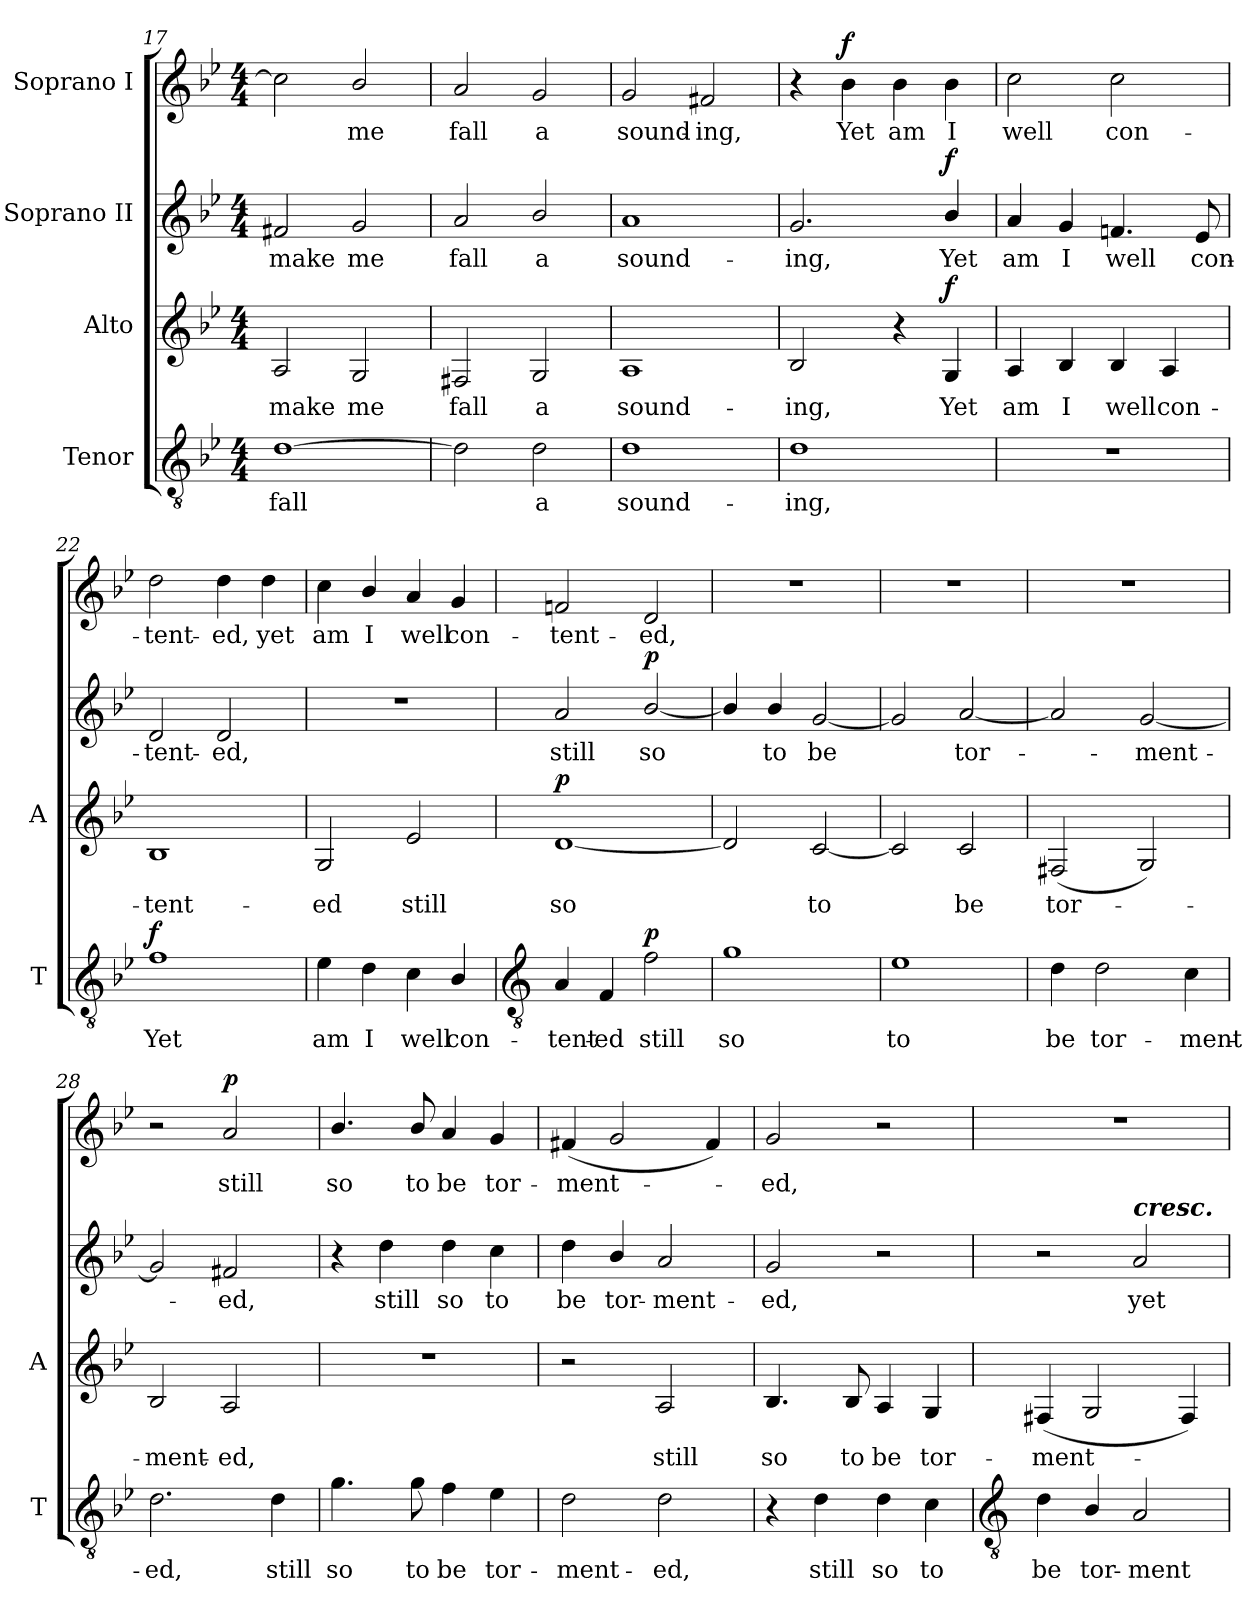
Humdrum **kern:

**kern	**text	**dynam	**kern	**text	**dynam	**kern	**text	**dynam	**kern	**text	**dynam
*part4	*part4	*part4	*part3	*part3	*part3	*part2	*part2	*part2	*part1	*part1	*part1
*staff4	*staff4	*staff4	*staff3	*staff3	*staff3	*staff2	*staff2	*staff2	*staff1	*staff1	*staff1
*I"Tenor	*	*	*I"Alto	*	*	*I"Soprano II	*	*	*I"Soprano I	*	*
*I'T	*	*	*I'A	*	*	*	*	*	*	*	*
!!LO:LB:g=z
*clefGv2	*	*	*clefG2	*	*	*clefG2	*	*	*clefG2	*	*
*k[b-e-]	*	*	*k[b-e-]	*	*	*k[b-e-]	*	*	*k[b-e-]	*	*
*B-:	*	*	*B-:	*	*	*B-:	*	*	*B-:	*	*
*M4/4	*	*	*M4/4	*	*	*M4/4	*	*	*M4/4	*	*
=17	=17	=17	=17	=17	=17	=17	=17	=17	=17	=17	=17
!	!LO:LY:b	!	!	!LO:LY:b	!	!	!LO:LY:b	!	!	!	!
[1d	fall	.	2A	make	.	2f#X	make	.	2cc]	.	.
!	!	!	!	!LO:LY:b	!	!	!LO:LY:b	!	!	!LO:LY:b	!
.	.	.	2G	me	.	2g	me	.	2b-/	me	.
=18	=18	=18	=18	=18	=18	=18	=18	=18	=18	=18	=18
!	!	!	!	!LO:LY:b	!	!	!LO:LY:b	!	!	!LO:LY:b	!
2d]	.	.	2F#X	fall	.	2a	fall	.	2a	fall	.
!	!LO:LY:b	!	!	!LO:LY:b	!	!	!LO:LY:b	!	!	!LO:LY:b	!
2d	a	.	2G	a	.	2b-/	a	.	2g	a	.
=19	=19	=19	=19	=19	=19	=19	=19	=19	=19	=19	=19
!	!LO:LY:b	!	!	!LO:LY:b	!	!	!LO:LY:b	!	!	!LO:LY:b	!
1d	sound-	.	1A	sound-	.	1a	sound-	.	2g	sound-	.
!	!	!	!	!	!	!	!	!	!	!LO:LY:b	!
.	.	.	.	.	.	.	.	.	2f#X	-ing,	.
=20	=20	=20	=20	=20	=20	=20	=20	=20	=20	=20	=20
!	!LO:LY:b	!	!	!LO:LY:b	!	!	!LO:LY:b	!	!	!	!
1d	-ing,	.	2B-	-ing,	.	2.g	-ing,	.	4r	.	.
!	!	!	!	!	!	!	!	!	!	!LO:LY:b	!LO:DY:b
.	.	.	.	.	.	.	.	.	4b-	Yet	f
!	!	!	!	!	!	!	!	!	!	!LO:LY:b	!
.	.	.	4r	.	.	.	.	.	4b-	am	.
!	!	!	!	!LO:LY:b	!LO:DY:b	!	!LO:LY:b	!LO:DY:b	!	!LO:LY:b	!
.	.	.	4G	Yet	f	4b-/	Yet	f	4b-	I	.
=21	=21	=21	=21	=21	=21	=21	=21	=21	=21	=21	=21
!	!	!	!	!LO:LY:b	!	!	!LO:LY:b	!	!	!LO:LY:b	!
1r	.	.	4A	am	.	4a	am	.	2cc	well	.
!	!	!	!	!LO:LY:b	!	!	!LO:LY:b	!	!	!	!
.	.	.	4B-	I	.	4g	I	.	.	.	.
!	!	!	!	!LO:LY:b	!	!	!LO:LY:b	!	!	!LO:LY:b	!
.	.	.	4B-	well	.	4.fn	well	.	2cc	con-	.
!	!	!	!	!LO:LY:b	!	!	!	!	!	!	!
.	.	.	4A	con-	.	.	.	.	.	.	.
!	!	!	!	!	!	!	!LO:LY:b	!	!	!	!
.	.	.	.	.	.	8e-	con-	.	.	.	.
=22	=22	=22	=22	=22	=22	=22	=22	=22	=22	=22	=22
!	!LO:LY:b	!LO:DY:b	!	!LO:LY:b	!	!	!LO:LY:b	!	!	!LO:LY:b	!
1f	Yet	f	1B-	-tent-	.	2d	-tent-	.	2dd	-tent-	.
!	!	!	!	!	!	!	!LO:LY:b	!	!	!LO:LY:b	!
.	.	.	.	.	.	2d	-ed,	.	4dd	-ed,	.
!	!	!	!	!	!	!	!	!	!	!LO:LY:b	!
.	.	.	.	.	.	.	.	.	4dd	yet	.
=23	=23	=23	=23	=23	=23	=23	=23	=23	=23	=23	=23
!	!LO:LY:b	!	!	!LO:LY:b	!	!	!	!	!	!LO:LY:b	!
4e-	am	.	2G	-ed	.	1r	.	.	4cc	am	.
!	!LO:LY:b	!	!	!	!	!	!	!	!	!LO:LY:b	!
4d	I	.	.	.	.	.	.	.	4b-/	I	.
!	!LO:LY:b	!	!	!LO:LY:b	!	!	!	!	!	!LO:LY:b	!
4c	well	.	2e-	still	.	.	.	.	4a	well	.
!	!LO:LY:b	!	!	!	!	!	!	!	!	!LO:LY:b	!
4B-/	con-	.	.	.	.	.	.	.	4g	con-	.
!!LO:LB:g=z
=24	=24	=24	=24	=24	=24	=24	=24	=24	=24	=24	=24
*clefGv2	*	*	*	*	*	*	*	*	*	*	*
!	!LO:LY:b	!	!	!LO:LY:b	!LO:DY:b	!	!LO:LY:b	!	!	!LO:LY:b	!
4A/	-tent-	.	[1d	so	p	2a	still	.	2fn	-tent-	.
!	!LO:LY:b	!	!	!	!	!	!	!	!	!	!
4F	-ed	.	.	.	.	.	.	.	.	.	.
!	!LO:LY:b	!LO:DY:b	!	!	!	!	!LO:LY:b	!LO:DY:b	!	!LO:LY:b	!
2f	still	p	.	.	.	[2b-/	so	p	2d	-ed,	.
=25	=25	=25	=25	=25	=25	=25	=25	=25	=25	=25	=25
!	!LO:LY:b	!	!	!	!	!	!	!	!	!	!
1g	so	.	2d]	.	.	4b-/]	.	.	1r	.	.
!	!	!	!	!	!	!	!LO:LY:b	!	!	!	!
.	.	.	.	.	.	4b-/	to	.	.	.	.
!	!	!	!	!LO:LY:b	!	!	!LO:LY:b	!	!	!	!
.	.	.	[2c/	to	.	[2g	be	.	.	.	.
=26	=26	=26	=26	=26	=26	=26	=26	=26	=26	=26	=26
!	!LO:LY:b	!	!	!	!	!	!	!	!	!	!
1e-	to	.	2c/]	.	.	2g]	.	.	1r	.	.
!	!	!	!	!LO:LY:b	!	!	!LO:LY:b	!	!	!	!
.	.	.	2c/	be	.	[2a	tor-	.	.	.	.
=27	=27	=27	=27	=27	=27	=27	=27	=27	=27	=27	=27
!	!LO:LY:b	!	!	!LO:LY:b	!	!	!	!	!	!	!
4d	be	.	(<2F#X	tor-	.	2a]	.	.	1r	.	.
!	!LO:LY:b	!	!	!	!	!	!	!	!	!	!
2d	tor-	.	.	.	.	.	.	.	.	.	.
!	!	!	!	!	!	!	!LO:LY:b	!	!	!	!
.	.	.	2G)	.	.	[2g	ment-	.	.	.	.
!	!LO:LY:b	!	!	!	!	!	!	!	!	!	!
4c	-ment-	.	.	.	.	.	.	.	.	.	.
=28	=28	=28	=28	=28	=28	=28	=28	=28	=28	=28	=28
!	!LO:LY:b	!	!	!LO:LY:b	!	!	!	!	!	!	!
2.d	-ed,	.	2B-	ment-	.	2g]	.	.	2r	.	.
!	!	!	!	!LO:LY:b	!	!	!LO:LY:b	!	!	!LO:LY:b	!LO:DY:b
.	.	.	2A	-ed,	.	2f#X	ed,	.	2a	still	p
!	!LO:LY:b	!	!	!	!	!	!	!	!	!	!
4d	still	.	.	.	.	.	.	.	.	.	.
=29	=29	=29	=29	=29	=29	=29	=29	=29	=29	=29	=29
!	!LO:LY:b	!	!	!	!	!	!	!	!	!LO:LY:b	!
4.g	so	.	1r	.	.	4r	.	.	4.b-/	so	.
!	!	!	!	!	!	!	!LO:LY:b	!	!	!	!
.	.	.	.	.	.	4dd	still	.	.	.	.
!	!LO:LY:b	!	!	!	!	!	!	!	!	!LO:LY:b	!
8g	to	.	.	.	.	.	.	.	8b-/	to	.
!	!LO:LY:b	!	!	!	!	!	!LO:LY:b	!	!	!LO:LY:b	!
4f	be	.	.	.	.	4dd	so	.	4a	be	.
!	!LO:LY:b	!	!	!	!	!	!LO:LY:b	!	!	!LO:LY:b	!
4e-	tor-	.	.	.	.	4cc	to	.	4g	tor-	.
=30	=30	=30	=30	=30	=30	=30	=30	=30	=30	=30	=30
!	!LO:LY:b	!	!	!	!	!	!LO:LY:b	!	!	!LO:LY:b	!
2d	-ment-	.	2r	.	.	4dd	be	.	(<4f#X	-ment-	.
!	!	!	!	!	!	!	!LO:LY:b	!	!	!	!
.	.	.	.	.	.	4b-/	tor-	.	2g	.	.
!	!LO:LY:b	!	!	!LO:LY:b	!	!	!LO:LY:b	!	!	!	!
2d	-ed,	.	2A	still	.	2a	-ment-	.	.	.	.
.	.	.	.	.	.	.	.	.	4f#)	.	.
=31	=31	=31	=31	=31	=31	=31	=31	=31	=31	=31	=31
!	!	!	!	!LO:LY:b	!	!	!LO:LY:b	!	!	!LO:LY:b	!
4r	.	.	4.B-	so	.	2g	-ed,	.	2g	ed,	.
!	!LO:LY:b	!	!	!	!	!	!	!	!	!	!
4d	still	.	.	.	.	.	.	.	.	.	.
!	!	!	!	!LO:LY:b	!	!	!	!	!	!	!
.	.	.	8B-	to	.	.	.	.	.	.	.
!	!LO:LY:b	!	!	!LO:LY:b	!	!	!	!	!	!	!
4d	so	.	4A	be	.	2r	.	.	2r	.	.
!	!LO:LY:b	!	!	!LO:LY:b	!	!	!	!	!	!	!
4c	to	.	4G	tor-	.	.	.	.	.	.	.
!!LO:LB:g=z
=32	=32	=32	=32	=32	=32	=32	=32	=32	=32	=32	=32
*clefGv2	*	*	*	*	*	*	*	*	*	*	*
!	!LO:LY:b	!	!	!LO:LY:b	!	!	!	!	!	!	!
4d	be	.	(<4F#X	-ment-	.	2r	.	.	1r	.	.
!	!LO:LY:b	!	!	!	!	!	!	!	!	!	!
4B-/	tor-	.	2G	.	.	.	.	.	.	.	.
!	!	!	!	!	!	!LO:TX:a:Bi:t=cresc.	!	!	!	!	!
!	!LO:LY:b	!	!	!	!	!	!LO:LY:b	!	!	!	!
2A/	-ment-	.	.	.	.	2a	yet	.	.	.	.
.	.	.	4F#)	.	.	.	.	.	.	.	.
=	=	=	=	=	=	=	=	=	=	=	=
*-	*-	*-	*-	*-	*-	*-	*-	*-	*-	*-	*-
